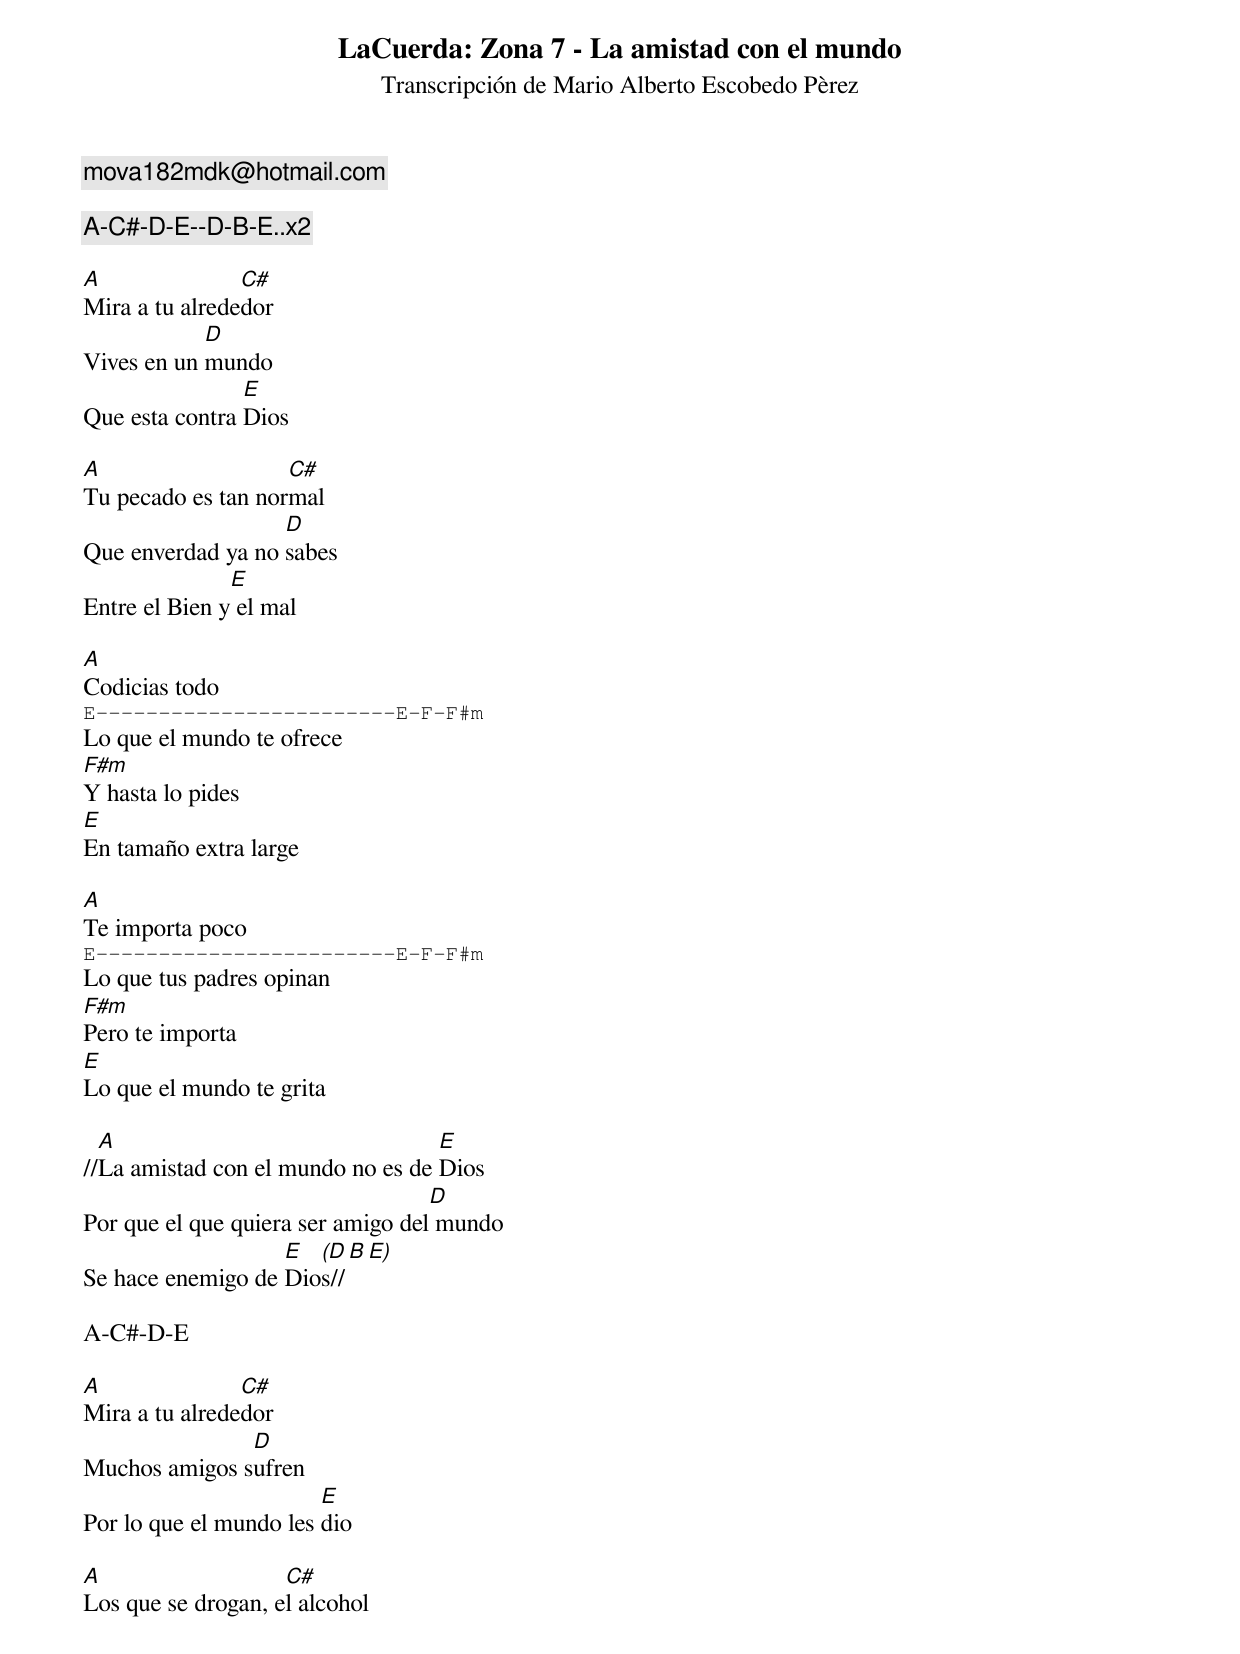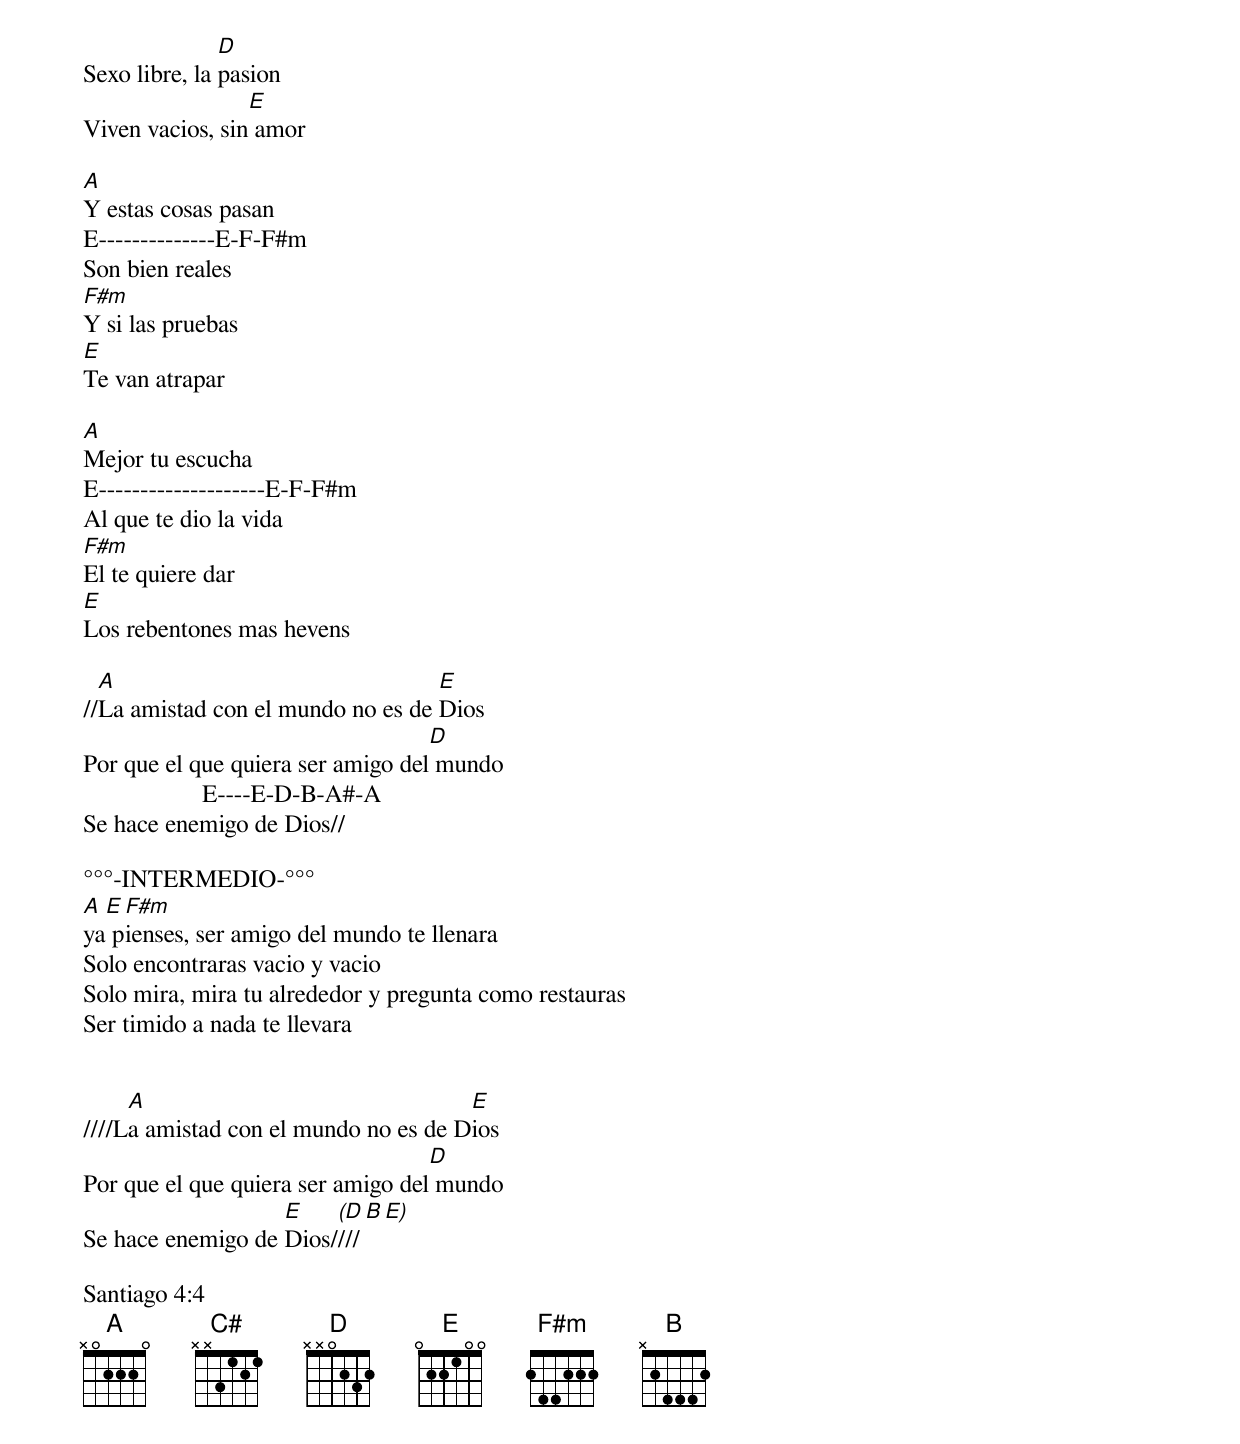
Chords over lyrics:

LaCuerda: Zona 7 - La amistad con el mundo
Transcripción de Mario Alberto Escobedo Pèrez
mova182mdk@hotmail.com

A-C#-D-E--D-B-E..x2

A               C#
Mira a tu alrededor
            D
Vives en un mundo
                E
Que esta contra Dios

A                   C#
Tu pecado es tan normal
                   D
Que enverdad ya no sabes
               E
Entre el Bien y el mal

A
Codicias todo
E------------------------E-F-F#m
Lo que el mundo te ofrece
F#m
Y hasta lo pides
E
En tamaño extra large

A
Te importa poco
E------------------------E-F-F#m
Lo que tus padres opinan
F#m
Pero te importa
E
Lo que el mundo te grita

  A                                E
//La amistad con el mundo no es de Dios
                                   D
Por que el que quiera ser amigo del mundo
                   E  (D B E)
Se hace enemigo de Dios//

A-C#-D-E

A               C#
Mira a tu alrededor
               D
Muchos amigos sufren
                        E
Por lo que el mundo les dio

A                   C#
Los que se drogan, el alcohol
               D
Sexo libre, la pasion
                 E
Viven vacios, sin amor

A
Y estas cosas pasan
E--------------E-F-F#m
Son bien reales
F#m
Y si las pruebas
E
Te van atrapar

A
Mejor tu escucha
E--------------------E-F-F#m
Al que te dio la vida
F#m
El te quiere dar
E
Los rebentones mas hevens

  A                                E
//La amistad con el mundo no es de Dios
                                   D
Por que el que quiera ser amigo del mundo
                   E----E-D-B-A#-A
Se hace enemigo de Dios//

°°°-INTERMEDIO-°°°
A E F#m
ya pienses, ser amigo del mundo te llenara
Solo encontraras vacio y vacio
Solo mira, mira tu alrededor y pregunta como restauras
Ser timido a nada te llevara


     A                                E
////La amistad con el mundo no es de Dios
                                   D
Por que el que quiera ser amigo del mundo
                   E    (D B E)
Se hace enemigo de Dios////

Santiago 4:4
